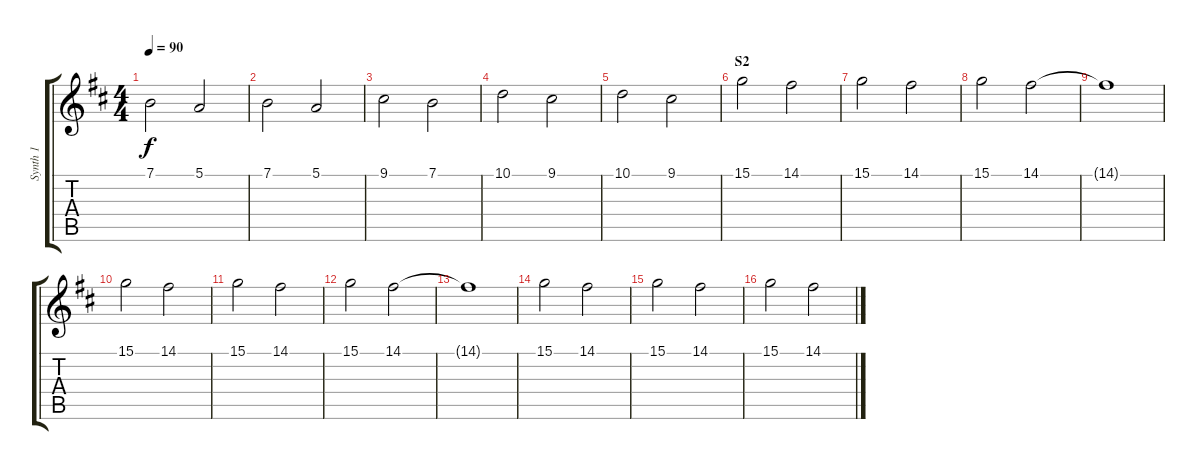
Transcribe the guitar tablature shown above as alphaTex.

\track ("Synth 1" "Synth 1") {instrument pad2warm}
\staff {score tabs}
\tuning (E4 B3 G3 D3 A2 E2) {hide}
\ts (4 4)
\tempo 90
\clef g2
\ks d
7.1.2{dy f} 5.1.2 |
7.1.2 5.1.2 |
9.1.2 7.1.2 |
10.1.2 9.1.2 |
10.1.2 9.1.2 |
\section ("" "S2")
15.1.2 14.1.2 |
15.1.2 14.1.2 |
15.1.2 14.1.2 |
14.1{t}.1 |
15.1.2 14.1.2 |
15.1.2 14.1.2 |
15.1.2 14.1.2 |
14.1{t}.1 |
15.1.2 14.1.2 |
15.1.2 14.1.2 |
15.1.2 14.1.2
